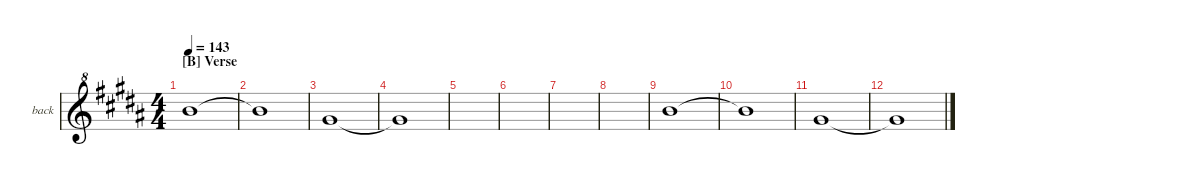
\defaultSystemsLayout 4
\hideDynamics
\bracketExtendMode nobrackets
\firstSystemTrackNameOrientation horizontal
\otherSystemsTrackNameOrientation horizontal
\track ("back vox" "back") {instrument choiraahs}
\staff {score}
\tuning (E4 B3 G3 D3 A2 E2)
\ts (4 4)
\section ("B" "Verse")
\tempo 143
\clef g2
\ottava 8va
\ks g#minor
19.1{acc forcenatural}.1{dy mf beam Down} |
19.1{t acc forcenatural}.1{beam Down} |
16.1{acc #}.1{beam Up} |
16.1{t acc #}.1{beam Up} |
|
|
|
|
19.1{acc forcenatural}.1{beam Down} |
19.1{t acc forcenatural}.1{beam Down} |
16.1{acc #}.1{beam Up} |
16.1{t acc #}.1{beam Up}
